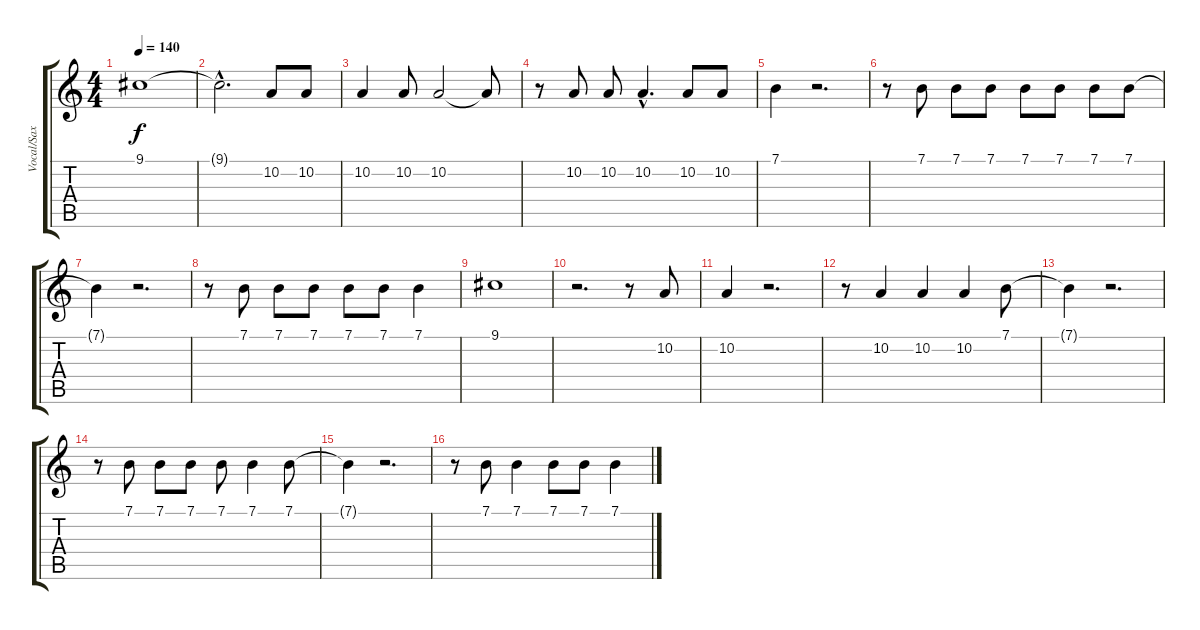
\track ("Vocal/Sax" "Vocal/Sax") {instrument tenorsax}
\staff {score tabs}
\tuning (E4 B3 G3 D3 A2 E2) {hide}
\ts (4 4)
\tempo 140
\clef g2
\ks c
9.1.1{dy f} |
9.1{hac t}.2{d} 10.2.8 10.2.8 |
10.2.4 10.2.8 10.2.2 10.2{t}.8 |
r.8 10.2.8 10.2.8 10.2{hac}.4{d} 10.2.8 10.2.8 |
7.1.4 r.2{d} |
r.8 7.1.8 7.1.8 7.1.8 7.1.8 7.1.8 7.1.8 7.1.8 |
7.1{t}.4 r.2{d} |
r.8 7.1.8 7.1.8 7.1.8 7.1.8 7.1.8 7.1.4 |
9.1.1 |
r.2{d} r.8 10.2.8 |
10.2.4 r.2{d} |
r.8 10.2.4 10.2.4 10.2.4 7.1.8 |
7.1{t}.4 r.2{d} |
r.8 7.1.8 7.1.8 7.1.8 7.1.8 7.1.4 7.1.8 |
7.1{t}.4 r.2{d} |
r.8 7.1.8 7.1.4 7.1.8 7.1.8 7.1.4
